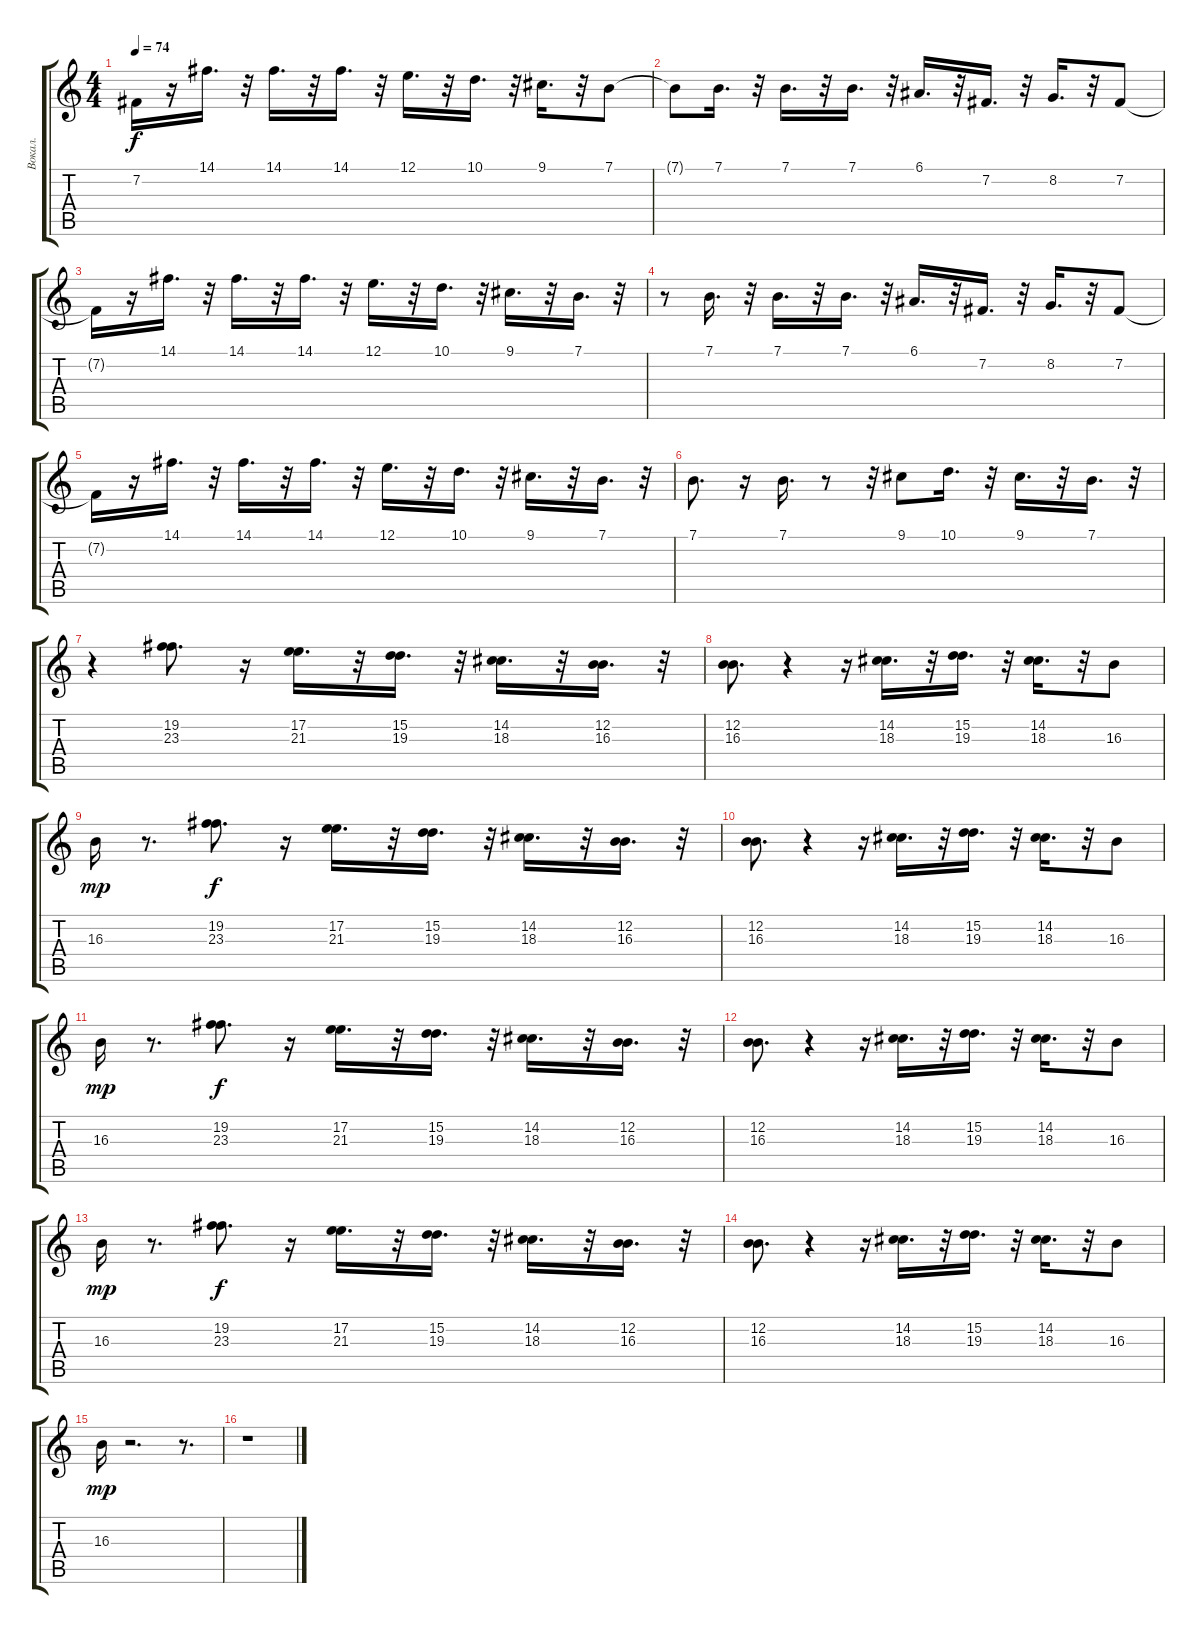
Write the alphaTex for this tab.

\track ("Вокал." "Вокал.") {instrument panflute}
\staff {score tabs}
\tuning (E4 B3 G3 D3 A2 E2) {hide}
\ts (4 4)
\tempo 74
\clef g2
\ks c
7.2{t}.16{dy f} r.16 14.1.16{d} r.32 14.1.16{d} r.32 14.1.16{d} r.32 12.1.16{d} r.32 10.1.16{d} r.32 9.1.16{d} r.32 7.1.8 |
7.1{t}.8 7.1.16{d} r.32 7.1.16{d} r.32 7.1.16{d} r.32 6.1.16{d} r.32 7.2.16{d} r.32 8.2.16{d} r.32 7.2.8 |
7.2{t}.16 r.16 14.1.16{d} r.32 14.1.16{d} r.32 14.1.16{d} r.32 12.1.16{d} r.32 10.1.16{d} r.32 9.1.16{d} r.32 7.1.16{d} r.32 |
r.8 7.1.16{d} r.32 7.1.16{d} r.32 7.1.16{d} r.32 6.1.16{d} r.32 7.2.16{d} r.32 8.2.16{d} r.32 7.2.8 |
7.2{t}.16 r.16 14.1.16{d} r.32 14.1.16{d} r.32 14.1.16{d} r.32 12.1.16{d} r.32 10.1.16{d} r.32 9.1.16{d} r.32 7.1.16{d} r.32 |
7.1.8{d} r.16 7.1.16{d} r.8 r.32 9.1.8 10.1.16{d} r.32 9.1.16{d} r.32 7.1.16{d} r.32 |
r.4 (19.2 23.3).8{d} r.16 (17.2 21.3).16{d} r.32 (15.2 19.3).16{d} r.32 (14.2 18.3).16{d} r.32 (12.2 16.3).16{d} r.32 |
(12.2 16.3).8{d} r.4 r.16 (14.2 18.3).16{d} r.32 (15.2 19.3).16{d} r.32 (14.2 18.3).16{d} r.32 16.3.8 |
16.3.16{dy mp} r.8{d} (19.2 23.3).8{d dy f} r.16 (17.2 21.3).16{d} r.32 (15.2 19.3).16{d} r.32 (14.2 18.3).16{d} r.32 (12.2 16.3).16{d} r.32 |
(12.2 16.3).8{d} r.4 r.16 (14.2 18.3).16{d} r.32 (15.2 19.3).16{d} r.32 (14.2 18.3).16{d} r.32 16.3.8 |
16.3.16{dy mp} r.8{d} (19.2 23.3).8{d dy f} r.16 (17.2 21.3).16{d} r.32 (15.2 19.3).16{d} r.32 (14.2 18.3).16{d} r.32 (12.2 16.3).16{d} r.32 |
(12.2 16.3).8{d} r.4 r.16 (14.2 18.3).16{d} r.32 (15.2 19.3).16{d} r.32 (14.2 18.3).16{d} r.32 16.3.8 |
16.3.16{dy mp} r.8{d} (19.2 23.3).8{d dy f} r.16 (17.2 21.3).16{d} r.32 (15.2 19.3).16{d} r.32 (14.2 18.3).16{d} r.32 (12.2 16.3).16{d} r.32 |
(12.2 16.3).8{d} r.4 r.16 (14.2 18.3).16{d} r.32 (15.2 19.3).16{d} r.32 (14.2 18.3).16{d} r.32 16.3.8 |
16.3.16{dy mp} r.2{d} r.8{d} |
r.1
